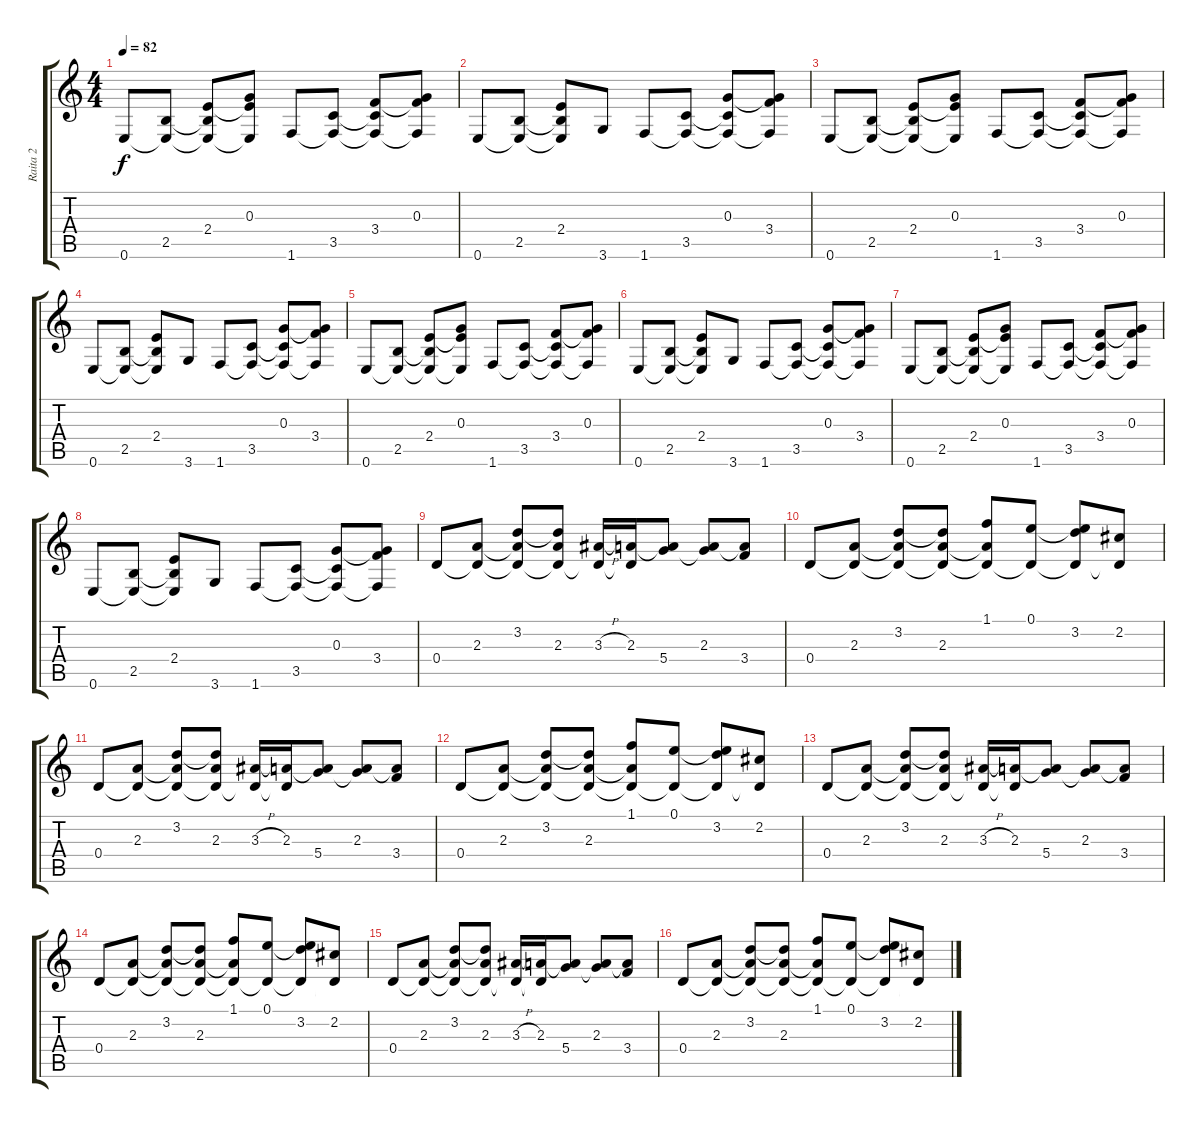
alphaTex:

\track ("Raita 2" "Raita 2") {instrument overdrivenguitar}
\staff {score tabs}
\tuning (E4 B3 G3 D3 A2 E2) {hide}
\ts (4 4)
\tempo 82
\clef g2
\ks c
0.6.8{dy f} (2.5 0.6{t}).8 (2.4 2.5{t} 0.6{t}).8 (0.3 2.4{t} 0.6{t}).8 1.6.8 (3.5 1.6{t}).8 (3.4 3.5{t} 1.6{t}).8 (0.3 3.4{t} 1.6{t}).8 |
0.6.8 (2.5 0.6{t}).8 (2.4 2.5{t} 0.6{t}).8 3.6.8 1.6.8 (3.5 1.6{t}).8 (0.3 3.5{t} 1.6{t}).8 (0.3{t} 3.4 1.6{t}).8 |
0.6.8 (2.5 0.6{t}).8 (2.4 2.5{t} 0.6{t}).8 (0.3 2.4{t} 0.6{t}).8 1.6.8 (3.5 1.6{t}).8 (3.4 3.5{t} 1.6{t}).8 (0.3 3.4{t} 1.6{t}).8 |
0.6.8 (2.5 0.6{t}).8 (2.4 2.5{t} 0.6{t}).8 3.6.8 1.6.8 (3.5 1.6{t}).8 (0.3 3.5{t} 1.6{t}).8 (0.3{t} 3.4 1.6{t}).8 |
0.6.8 (2.5 0.6{t}).8 (2.4 2.5{t} 0.6{t}).8 (0.3 2.4{t} 0.6{t}).8 1.6.8 (3.5 1.6{t}).8 (3.4 3.5{t} 1.6{t}).8 (0.3 3.4{t} 1.6{t}).8 |
0.6.8 (2.5 0.6{t}).8 (2.4 2.5{t} 0.6{t}).8 3.6.8 1.6.8 (3.5 1.6{t}).8 (0.3 3.5{t} 1.6{t}).8 (0.3{t} 3.4 1.6{t}).8 |
0.6.8 (2.5 0.6{t}).8 (2.4 2.5{t} 0.6{t}).8 (0.3 2.4{t} 0.6{t}).8 1.6.8 (3.5 1.6{t}).8 (3.4 3.5{t} 1.6{t}).8 (0.3 3.4{t} 1.6{t}).8 |
0.6.8 (2.5 0.6{t}).8 (2.4 2.5{t} 0.6{t}).8 3.6.8 1.6.8 (3.5 1.6{t}).8 (0.3 3.5{t} 1.6{t}).8 (0.3{t} 3.4 1.6{t}).8 |
0.4.8 (2.3 0.4{t}).8 (3.2 2.3{t} 0.4{t}).8 (3.2{t} 2.3 0.4{t}).8 (3.3{h} 0.4{t}).16 (2.3 0.4{t}).16 (2.3{t} 5.4).8 (2.3 5.4{t}).8 (2.3{t} 3.4).8 |
0.4.8 (2.3 0.4{t}).8 (3.2 2.3{t} 0.4{t}).8 (3.2{t} 2.3 0.4{t}).8 (1.1 2.3{t} 0.4{t}).8 (0.1 0.4{t}).8 (0.1{t} 3.2 0.4{t}).8 (2.2 0.4{t}).8 |
0.4.8 (2.3 0.4{t}).8 (3.2 2.3{t} 0.4{t}).8 (3.2{t} 2.3 0.4{t}).8 (3.3{h} 0.4{t}).16 (2.3 0.4{t}).16 (2.3{t} 5.4).8 (2.3 5.4{t}).8 (2.3{t} 3.4).8 |
0.4.8 (2.3 0.4{t}).8 (3.2 2.3{t} 0.4{t}).8 (3.2{t} 2.3 0.4{t}).8 (1.1 2.3{t} 0.4{t}).8 (0.1 0.4{t}).8 (0.1{t} 3.2 0.4{t}).8 (2.2 0.4{t}).8 |
0.4.8 (2.3 0.4{t}).8 (3.2 2.3{t} 0.4{t}).8 (3.2{t} 2.3 0.4{t}).8 (3.3{h} 0.4{t}).16 (2.3 0.4{t}).16 (2.3{t} 5.4).8 (2.3 5.4{t}).8 (2.3{t} 3.4).8 |
0.4.8 (2.3 0.4{t}).8 (3.2 2.3{t} 0.4{t}).8 (3.2{t} 2.3 0.4{t}).8 (1.1 2.3{t} 0.4{t}).8 (0.1 0.4{t}).8 (0.1{t} 3.2 0.4{t}).8 (2.2 0.4{t}).8 |
0.4.8 (2.3 0.4{t}).8 (3.2 2.3{t} 0.4{t}).8 (3.2{t} 2.3 0.4{t}).8 (3.3{h} 0.4{t}).16 (2.3 0.4{t}).16 (2.3{t} 5.4).8 (2.3 5.4{t}).8 (2.3{t} 3.4).8 |
0.4.8 (2.3 0.4{t}).8 (3.2 2.3{t} 0.4{t}).8 (3.2{t} 2.3 0.4{t}).8 (1.1 2.3{t} 0.4{t}).8 (0.1 0.4{t}).8 (0.1{t} 3.2 0.4{t}).8 (2.2 0.4{t}).8
